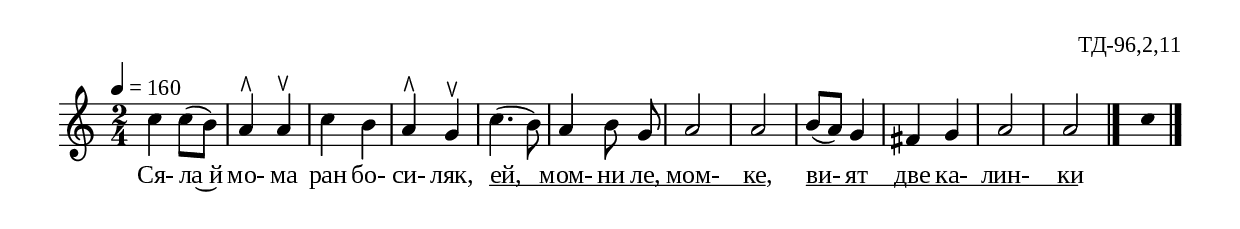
%{
td_096_2_11
%}

\include "td-preamble.ly"

\score {
\relative c'' {
\tempo 4 = 160
\time 2/4
 c4 c8[( b]) | a4^\rtoe a^\ltoe | c b | a^\rtoe g^\ltoe | 
 c4.( b8) | a4 b8\noBeam g |
 a2 | a | b8[( a]) g4 | fis g | a2 | a
 \bar "|." 
s4 \fixB c
 \bar "|."  
}
\addlyrics { Ся- ла~й мо- ма ран бо- си- ляк, 
ей, \startTextSpan мом- ни ле, мом- ке, \stopTextSpan
ви- \startTextSpan ят две ка- лин- ки \stopTextSpan }
%
\layout {
%   \context { 
%	    \Staff \remove "Time_signature_engraver" } 
  indent = #0
  line-width = 190\mm
  ragged-right=##f
\context {
      \Lyrics
      \consists "Text_spanner_engraver"
      \override TextSpanner #'direction = #DOWN
      \override TextSpanner #'style = #'line    
      \override TextSpanner #'outside-staff-priority = ##f
      \override TextSpanner #'padding = #0.2 % sets the distance of the line from the lyrics
      \override TextSpanner #'bound-details =
      #`((left . ((Y . 0)
                  (padding . 0)
                  (attach-dir . ,LEFT)))
         (left-broken . ((end-on-note . #t)))
         (right . ((Y . 0)
                   (padding . 0)
                   (attach-dir . ,RIGHT))))
    }

}
%
\midi { 
	\context {
		\Score tempoWholesPerMinute = #(ly:make-moment 160 4)
		}
	}
}
%
\header{
  opus = "ТД-96,2,11"
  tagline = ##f
}


